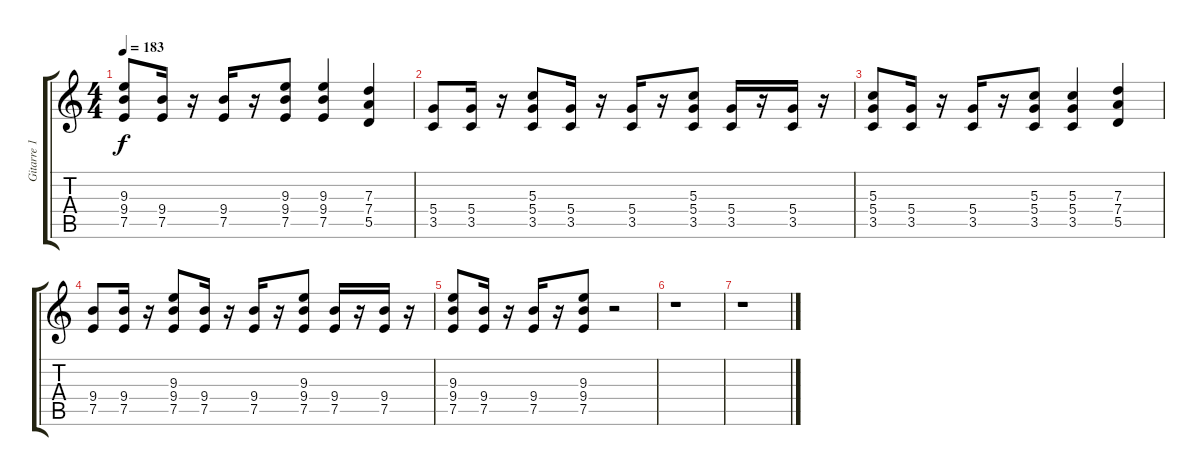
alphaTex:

\track ("Gitarre 1 - Farin Urlaub" "Gitarre 1 ") {instrument distortionguitar}
\staff {score tabs}
\tuning (E4 B3 G3 D3 A2 D2) {hide}
\ts (4 4)
\tempo 183
\clef g2
\ks c
(9.3 9.4 7.5).8{dy f} (9.4 7.5).16 r.16 (9.4 7.5).16 r.16 (9.3 9.4 7.5).8 (9.3 9.4 7.5).4 (7.3 7.4 5.5).4 |
(5.4 3.5).8 (5.4 3.5).16 r.16 (5.3 5.4 3.5).8 (5.4 3.5).16 r.16 (5.4 3.5).16 r.16 (5.3 5.4 3.5).8 (5.4 3.5).16 r.16 (5.4 3.5).16 r.16 |
(5.3 5.4 3.5).8 (5.4 3.5).16 r.16 (5.4 3.5).16 r.16 (5.3 5.4 3.5).8 (5.3 5.4 3.5).4 (7.3 7.4 5.5).4 |
(9.4 7.5).8 (9.4 7.5).16 r.16 (9.3 9.4 7.5).8 (9.4 7.5).16 r.16 (9.4 7.5).16 r.16 (9.3 9.4 7.5).8 (9.4 7.5).16 r.16 (9.4 7.5).16 r.16 |
(9.3 9.4 7.5).8 (9.4 7.5).16 r.16 (9.4 7.5).16 r.16 (9.3 9.4 7.5).8 r.2 |
r.1 |
r.1
